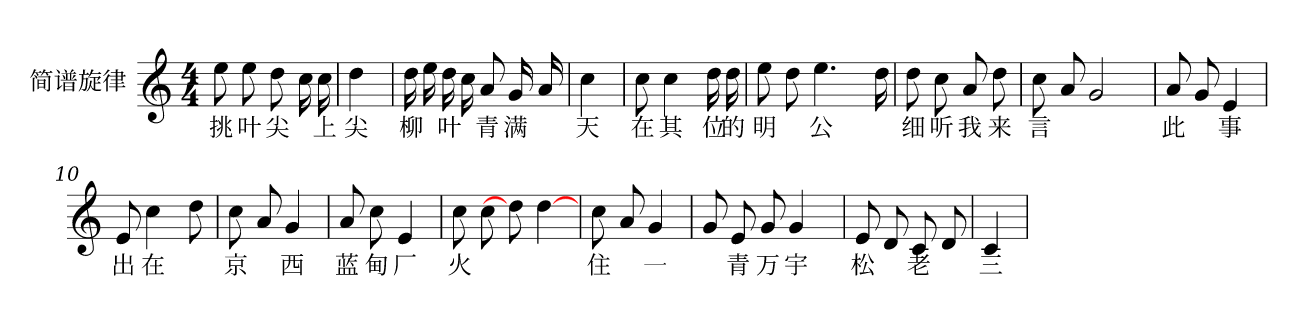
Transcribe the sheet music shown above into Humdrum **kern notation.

**kern	**text
*part1	*part1
*staff1	*staff1
*I"简谱旋律	*
*k[]	*
*M4/4	*
=1	=1
8ee	挑
8ee	叶
8dd	尖
16cc	.
16cc	上
=2	=2
4dd	尖
=3	=3
16dd	柳
16ee	.
16dd	叶
16cc	.
8a	青
16g	满
16a	.
=4	=4
4cc	天
=5	=5
8cc	在
4cc	其
16dd	位
16dd	的
=6	=6
8ee	明
8dd	.
!LO:N:vis=4.	!
4..ee	公
16dd	.
=7	=7
8dd	细
8cc	听
8a	我
8dd	来
=8	=8
8cc	言
8a	.
2g	.
=9	=9
8a	此
8g	.
4e	事
=10	=10
8e	出
4cc	在
8dd	.
=11	=11
8cc	京
8a	.
4g	西
=12	=12
8a	蓝
8cc	甸
4e	厂
=13	=13
8cc	火
8cc	.
8dd]	.
[4dd	.
=14	=14
8cc	住
8a	.
4g	一
=15	=15
8g	.
8e	青
8g	万
!LO:N:vis=4	!
4.g	宇
=16	=16
8e	松
8d	.
8c	老
8d	.
=17	=17
4c	三
=	=
*-	*-
